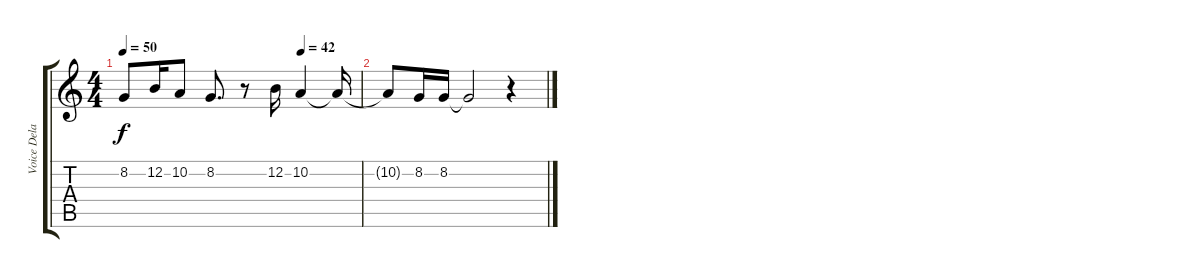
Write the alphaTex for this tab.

\track ("Voice Delay" "Voice Dela") {instrument lead6voice}
\staff {score tabs}
\tuning (E4 B3 G3 D3 A2 E2) {hide}
\ts (4 4)
\tempo 50
\tempo (42 0.75)
\clef g2
\ks c
8.2{t}.8{dy f} 12.2.16 10.2.8 8.2.8{d} r.8 12.2.16 10.2.4 10.2{t}.16 |
10.2{t}.8 8.2.16 8.2.16 8.2{t}.2{volume 1} r.4
